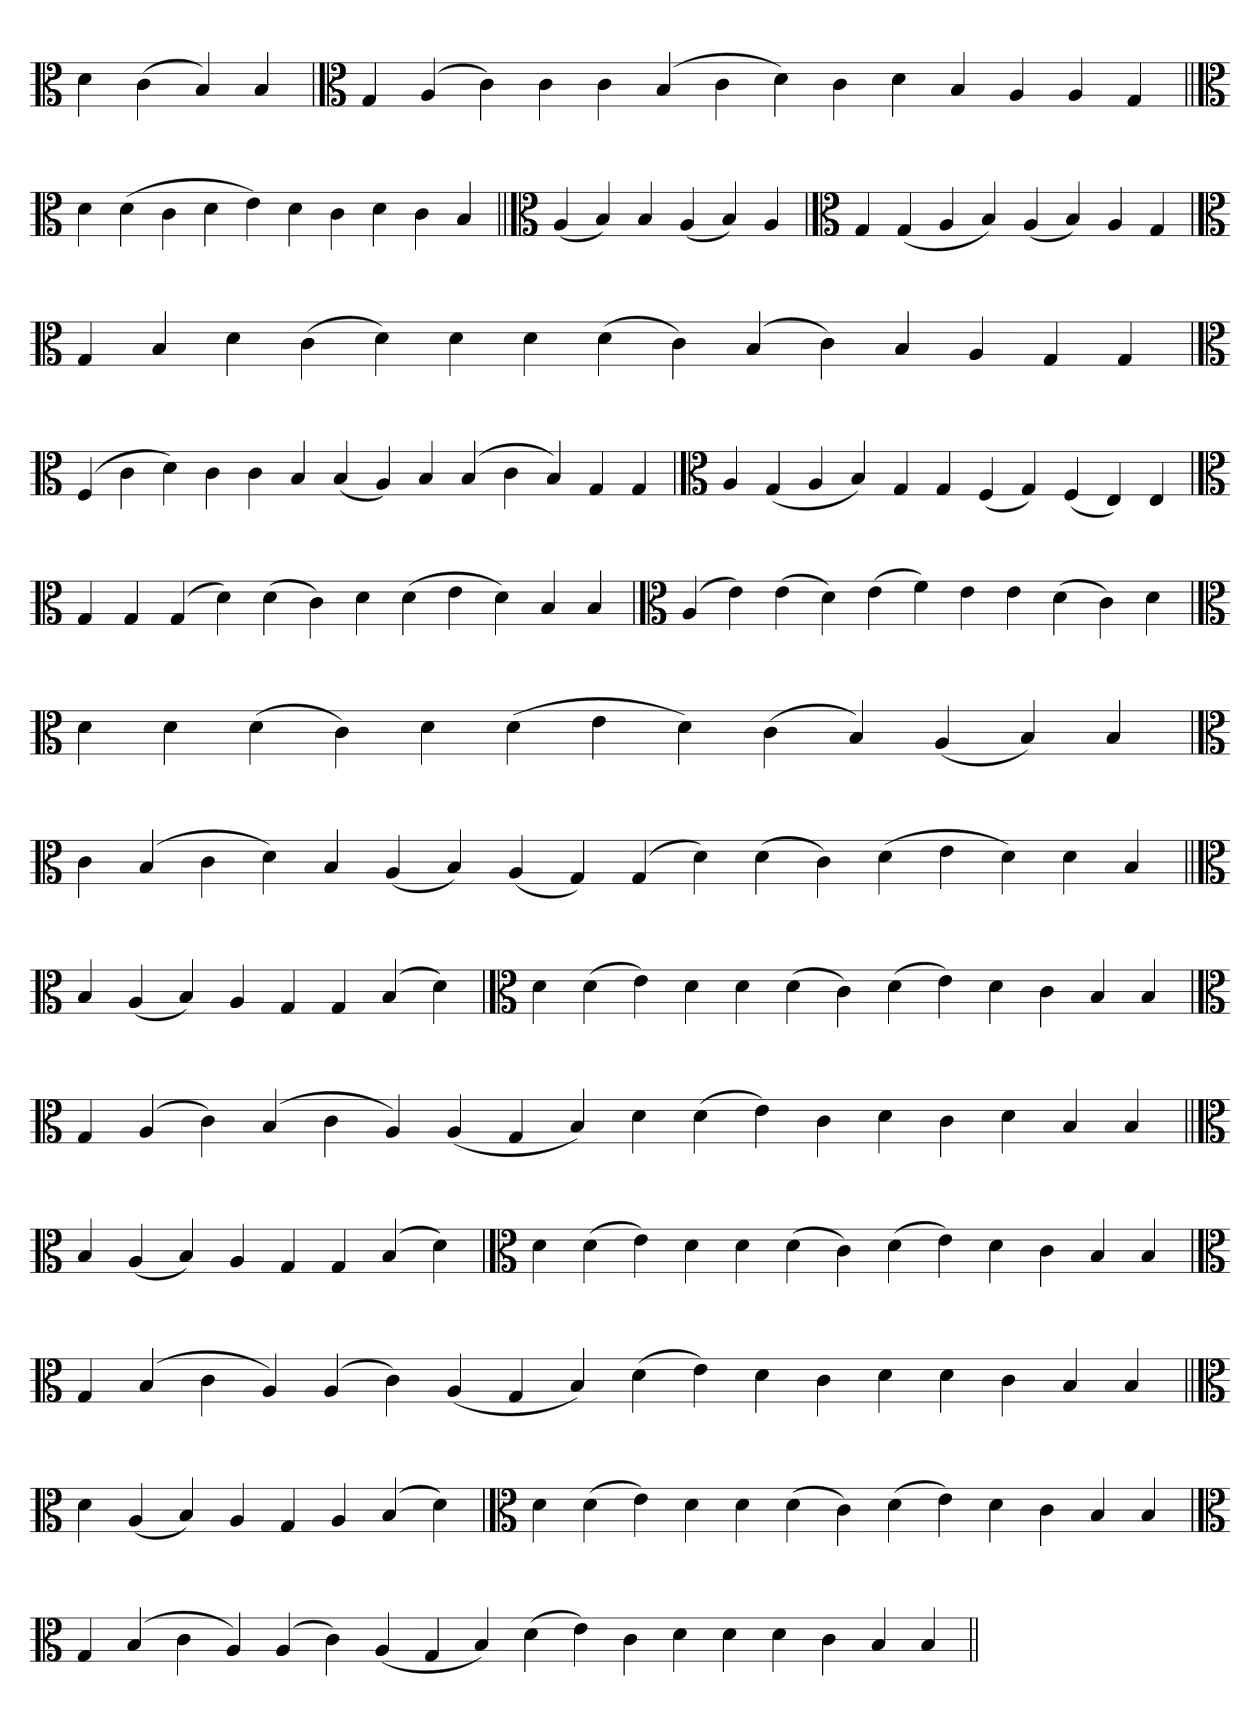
**kern
*part1
*staff1
*clefC3
=
4d
(4c
4B)
4B
=`
*clefC3
4G
(4A
4c)
4c
4c
(4B
4c
4d)
4c
4d
4B
4A
4A
4G
=||
*clefC3
4d
(4d
4c
4d
4e)
4d
4c
4d
4c
4B
=||
*clefC3
(4A
4B)
4B
(4A
4B)
4A
=`
*clefC3
4G
(4G
4A
4B)
(4A
4B)
4A
4G
=`
*clefC3
4G
4B
4d
(4c
4d)
4d
4d
(4d
4c)
(4B
4c)
4B
4A
4G
4G
=
*clefC3
(4F
4c
4d)
4c
4c
4B
(4B
4A)
4B
(4B
4c
4B)
4G
4G
=`
*clefC3
4A
(4G
4A
4B)
4G
4G
(4F
4G)
(4F
4E)
4E
=
*clefC3
4G
4G
(4G
4d)
(4d
4c)
4d
(4d
4e
4d)
4B
4B
=
*clefC3
(4A
4e)
(4e
4d)
(4e
4f)
4e
4e
(4d
4c)
4d
=`
*clefC3
4d
4d
(4d
4c)
4d
(4d
4e
4d)
(4c
4B)
(4A
4B)
4B
=
*clefC3
4c
(4B
4c
4d)
4B
(4A
4B)
(4A
4G)
(4G
4d)
(4d
4c)
(4d
4e
4d)
4d
4B
=||
*clefC3
4B
(4A
4B)
4A
4G
4G
(4B
4d)
=`
*clefC3
4d
(4d
4e)
4d
4d
(4d
4c)
(4d
4e)
4d
4c
4B
4B
='
*clefC3
4G
(4A
4c)
(4B
4c
4A)
(4A
4G
4B)
4d
(4d
4e)
4c
4d
4c
4d
4B
4B
=||
*clefC3
4B
(4A
4B)
4A
4G
4G
(4B
4d)
=`
*clefC3
4d
(4d
4e)
4d
4d
(4d
4c)
(4d
4e)
4d
4c
4B
4B
='
*clefC3
4G
(4B
4c
4A)
(4A
4c)
(4A
4G
4B)
(4d
4e)
4d
4c
4d
4d
4c
4B
4B
=||
*clefC3
4d
(4A
4B)
4A
4G
4A
(4B
4d)
=`
*clefC3
4d
(4d
4e)
4d
4d
(4d
4c)
(4d
4e)
4d
4c
4B
4B
='
*clefC3
4G
(4B
4c
4A)
(4A
4c)
(4A
4G
4B)
(4d
4e)
4c
4d
4d
4d
4c
4B
4B
=||
*-
